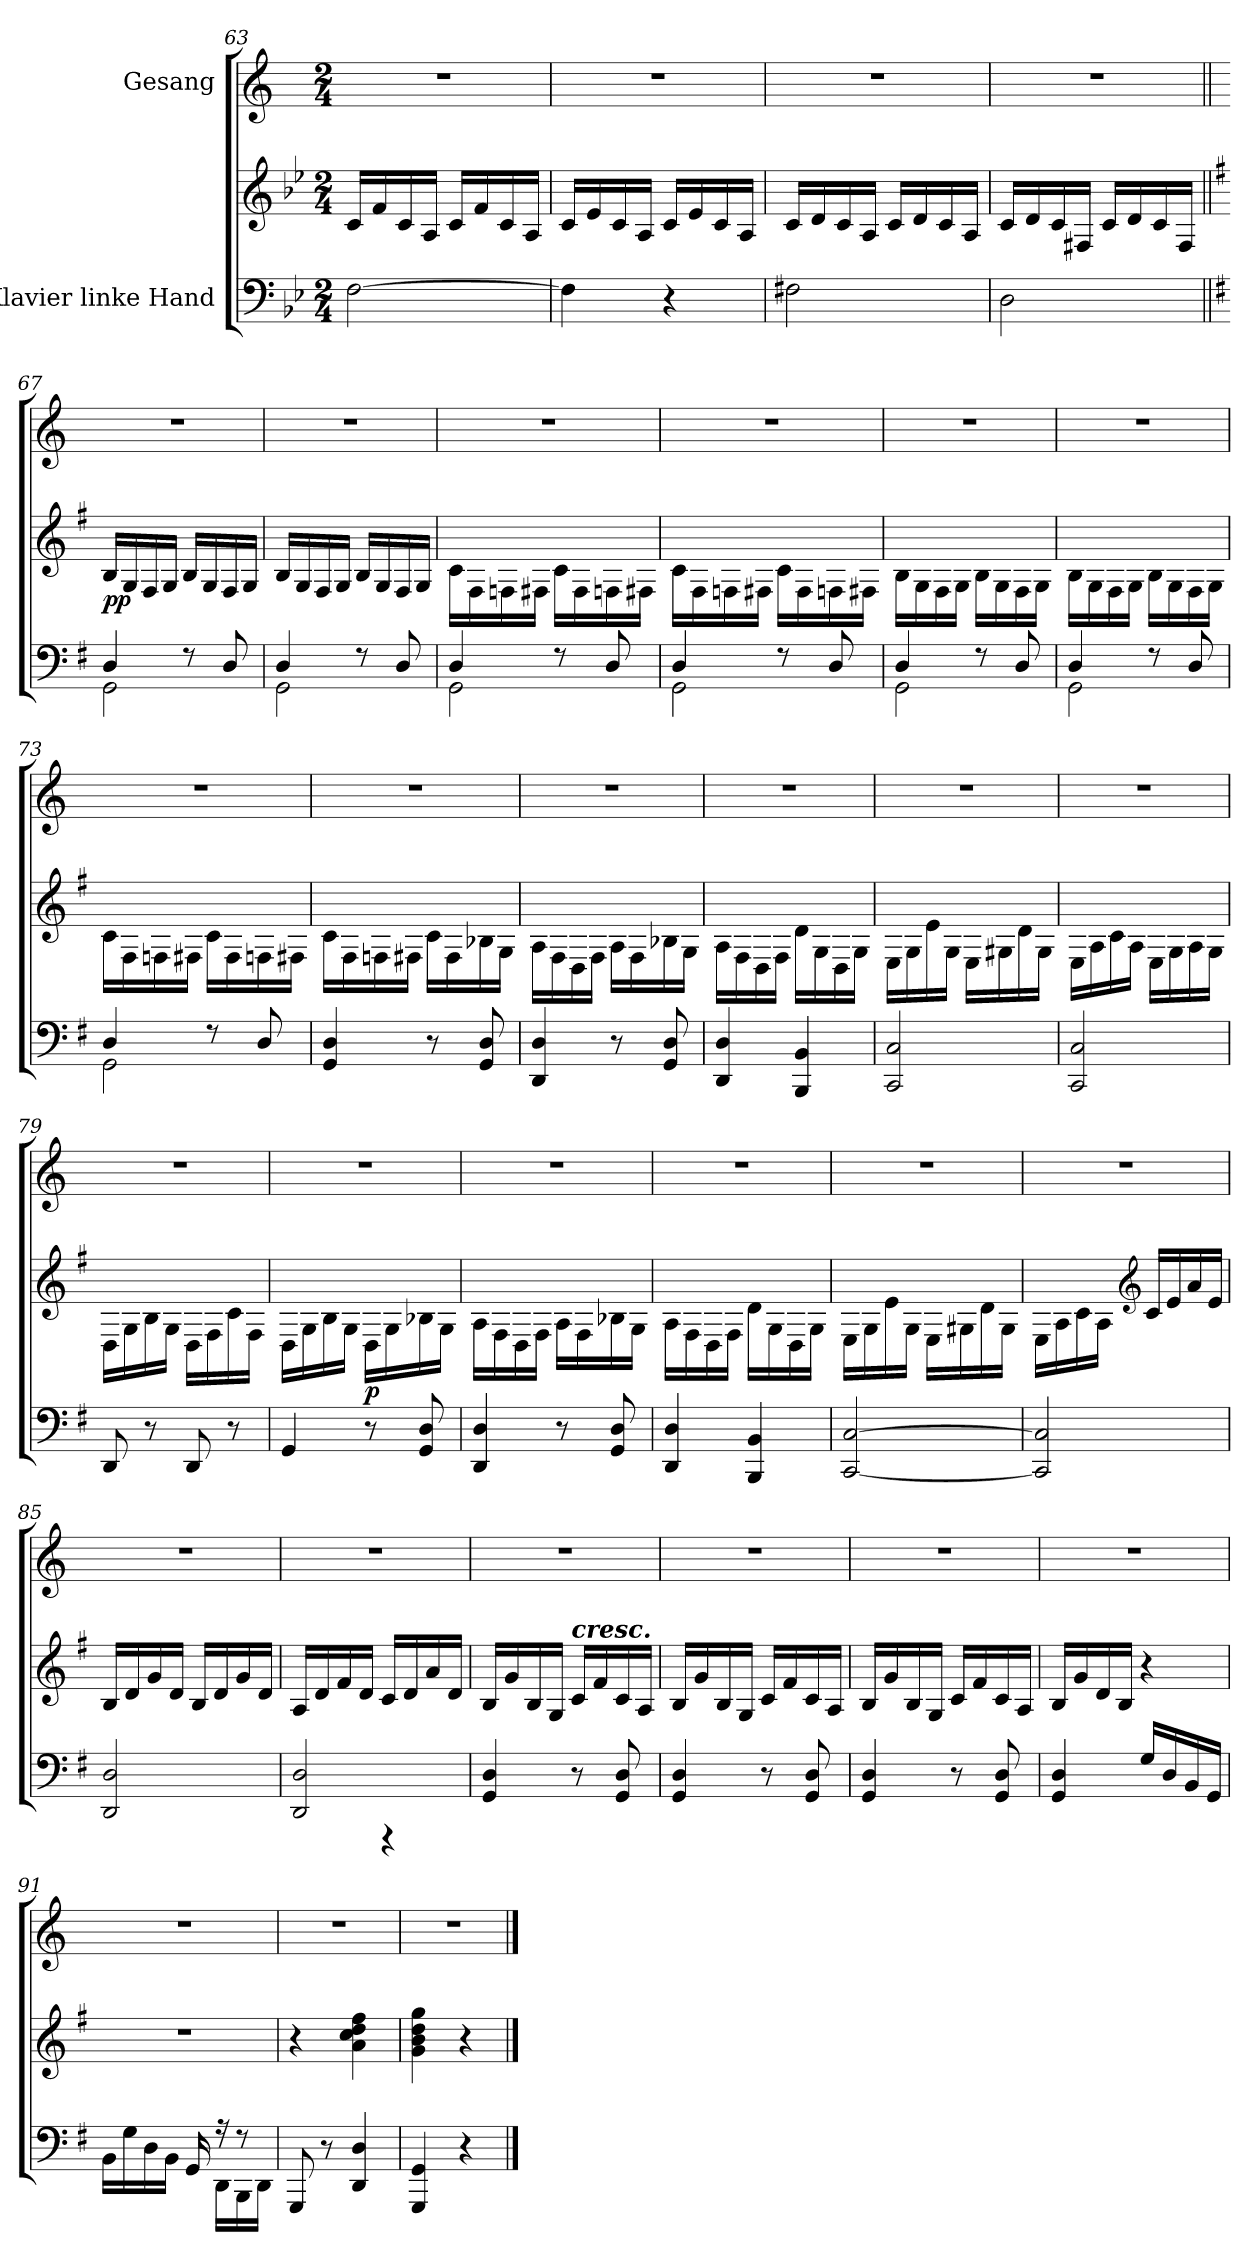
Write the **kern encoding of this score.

**kern	**kern	**dynam	**kern
*part2	*part2	*part2	*part1
*staff3	*staff2	*staff2/3	*staff1
*I"Klavier linke Hand	*	*	*I"Gesang
*clefF4	*clefG2	*	*clefG2
*k[b-e-]	*k[b-e-]	*	*k[]
*M2/4	*M2/4	*	*M2/4
=63	=63	=63	=63
[2F\	16c/LL	.	2r
.	16f/	.	.
.	16c/	.	.
.	16A/JJ	.	.
.	16c/LL	.	.
.	16f/	.	.
.	16c/	.	.
.	16A/JJ	.	.
=64	=64	=64	=64
4F\]	16c/LL	.	2r
.	16e-/	.	.
.	16c/	.	.
.	16A/JJ	.	.
4r	16c/LL	.	.
.	16e-/	.	.
.	16c/	.	.
.	16A/JJ	.	.
!!LO:LB:g=z
=65	=65	=65	=65
2F#X\	16c/LL	.	2r
.	16d/	.	.
.	16c/	.	.
.	16A/JJ	.	.
.	16c/LL	.	.
.	16d/	.	.
.	16c/	.	.
.	16A/JJ	.	.
=66	=66	=66	=66
*^	*	*	*
2ryy	2D\	16c/LL	.	2r
.	.	16d/	.	.
.	.	16c/	.	.
.	.	16F#X/JJ	.	.
.	.	16c/LL	.	.
.	.	16d/	.	.
.	.	16c/	.	.
.	.	16F#/JJ	.	.
!!LO:LB:g=z
=67||	=67||	=67||	=67||	=67||
*k[f#]	*	*k[f#]	*	*
!	!	!	!LO:DY:b	!
4D/	2GG\	16B/LL	pp	2r
.	.	16G/	.	.
.	.	16F#/	.	.
.	.	16G/JJ	.	.
8r	.	16B/LL	.	.
.	.	16G/	.	.
8D/	.	16F#/	.	.
.	.	16G/JJ	.	.
=68	=68	=68	=68	=68
4D/	2GG\	16B/LL	.	2r
.	.	16G/	.	.
.	.	16F#/	.	.
.	.	16G/JJ	.	.
8r	.	16B/LL	.	.
.	.	16G/	.	.
8D/	.	16F#/	.	.
.	.	16G/JJ	.	.
=69	=69	=69	=69	=69
4D/	2GG\	16c\LL	.	2r
.	.	16F#\	.	.
.	.	16Fn\	.	.
.	.	16F#X\JJ	.	.
8r	.	16c\LL	.	.
.	.	16F#\	.	.
8D/	.	16Fn\	.	.
.	.	16F#X\JJ	.	.
!!LO:PB:g=z
=70	=70	=70	=70	=70
4D/	2GG\	16c\LL	.	2r
.	.	16F#\	.	.
.	.	16Fn\	.	.
.	.	16F#X\JJ	.	.
8r	.	16c\LL	.	.
.	.	16F#\	.	.
8D/	.	16Fn\	.	.
.	.	16F#X\JJ	.	.
=71	=71	=71	=71	=71
4D/	2GG\	16B\LL	.	2r
.	.	16G\	.	.
.	.	16F#\	.	.
.	.	16G\JJ	.	.
8r	.	16B\LL	.	.
.	.	16G\	.	.
8D/	.	16F#\	.	.
.	.	16G\JJ	.	.
!!LO:LB:g=z
=72	=72	=72	=72	=72
4D/	2GG\	16B\LL	.	2r
.	.	16G\	.	.
.	.	16F#\	.	.
.	.	16G\JJ	.	.
8r	.	16B\LL	.	.
.	.	16G\	.	.
8D/	.	16F#\	.	.
.	.	16G\JJ	.	.
=73	=73	=73	=73	=73
4D/	2GG\	16c\LL	.	2r
.	.	16F#\	.	.
.	.	16Fn\	.	.
.	.	16F#X\JJ	.	.
8r	.	16c\LL	.	.
.	.	16F#\	.	.
8D/	.	16Fn\	.	.
.	.	16F#X\JJ	.	.
*v	*v	*	*	*
=74	=74	=74	=74
4GG/ 4D/	16c\LL	.	2r
.	16F#\	.	.
.	16Fn\	.	.
.	16F#X\JJ	.	.
8r	16c\LL	.	.
.	16F#\	.	.
8GG/ 8D/	16B-X\	.	.
.	16G\JJ	.	.
!!LO:LB:g=z
=75	=75	=75	=75
4DD/ 4D/	16A\LL	.	2r
.	16F#\	.	.
.	16D\	.	.
.	16F#\JJ	.	.
8r	16A\LL	.	.
.	16F#\	.	.
8GG/ 8D/	16B-X\	.	.
.	16G\JJ	.	.
=76	=76	=76	=76
4DD/ 4D/	16A\LL	.	2r
.	16F#\	.	.
.	16D\	.	.
.	16F#\JJ	.	.
4BBB/ 4BB/	16d\LL	.	.
.	16G\	.	.
.	16D\	.	.
.	16G\JJ	.	.
!!LO:LB:g=z
=77	=77	=77	=77
2CC/ 2C/	16E\LL	.	2r
.	16G\	.	.
.	16e\	.	.
.	16G\JJ	.	.
.	16E\LL	.	.
.	16G#X\	.	.
.	16d\	.	.
.	16G#\JJ	.	.
=78	=78	=78	=78
2CC/ 2C/	16E\LL	.	2r
.	16A\	.	.
.	16c\	.	.
.	16A\JJ	.	.
.	16E\LL	.	.
.	16G\	.	.
.	16A\	.	.
.	16G\JJ	.	.
=79	=79	=79	=79
8DD/	16D\LL	.	2r
.	16G\	.	.
8r	16B\	.	.
.	16G\JJ	.	.
8DD/	16D\LL	.	.
.	16F#\	.	.
8r	16c\	.	.
.	16F#\JJ	.	.
!!LO:PB:g=z
=80	=80	=80	=80
4GG/	16D\LL	.	2r
.	16G\	.	.
.	16B\	.	.
.	16G\JJ	.	.
!	!	!LO:DY:b	!
8r	16D\LL	p	.
.	16G\	.	.
8GG/ 8D/	16B-X\	.	.
.	16G\JJ	.	.
=81	=81	=81	=81
4DD/ 4D/	16A\LL	.	2r
.	16F#\	.	.
.	16D\	.	.
.	16F#\JJ	.	.
8r	16A\LL	.	.
.	16F#\	.	.
8GG/ 8D/	16B-X\	.	.
.	16G\JJ	.	.
!!LO:PB:g=z
=82	=82	=82	=82
4DD/ 4D/	16A\LL	.	2r
.	16F#\	.	.
.	16D\	.	.
.	16F#\JJ	.	.
4BBB/ 4BB/	16d\LL	.	.
.	16G\	.	.
.	16D\	.	.
.	16G\JJ	.	.
=83	=83	=83	=83
[2CC/ [2C/	16E\LL	.	2r
.	16G\	.	.
.	16e\	.	.
.	16G\JJ	.	.
.	16E\LL	.	.
.	16G#X\	.	.
.	16d\	.	.
.	16G#\JJ	.	.
=84	=84	=84	=84
2CC/] 2C/]	16E\LL	.	2r
.	16A\	.	.
.	16c\	.	.
.	16A\JJ	.	.
*	*clefG2	*	*
.	16c/LL	.	.
.	16e/	.	.
.	16a/	.	.
.	16e/JJ	.	.
!!LO:LB:g=z
=85	=85	=85	=85
2DD/ 2D/	16B/LL	.	2r
.	16d/	.	.
.	16g/	.	.
.	16d/JJ	.	.
.	16B/LL	.	.
.	16d/	.	.
.	16g/	.	.
.	16d/JJ	.	.
=86	=86	=86	=86
*^	*	*	*
2DD/ 2D/	4ryy	16A/LL	.	2r
.	.	16d/	.	.
.	.	16f#/	.	.
.	.	16d/JJ	.	.
.	4r	16c/LL	.	.
.	.	16d/	.	.
.	.	16a/	.	.
.	.	16d/JJ	.	.
*v	*v	*	*	*
=87	=87	=87	=87
4GG/ 4D/	16B/LL	.	2r
.	16g/	.	.
.	16B/	.	.
.	16G/JJ	.	.
!	!LO:TX:a:Bi:t=cresc.	!	!
8r	16c/LL	.	.
.	16f#/	.	.
8GG/ 8D/	16c/	.	.
.	16A/JJ	.	.
!!LO:LB:g=z
=88	=88	=88	=88
4GG/ 4D/	16B/LL	.	2r
.	16g/	.	.
.	16B/	.	.
.	16G/JJ	.	.
8r	16c/LL	.	.
.	16f#/	.	.
8GG/ 8D/	16c/	.	.
.	16A/JJ	.	.
!!LO:LB:g=z
=89	=89	=89	=89
4GG/ 4D/	16B/LL	.	2r
.	16g/	.	.
.	16B/	.	.
.	16G/JJ	.	.
8r	16c/LL	.	.
.	16f#/	.	.
8GG/ 8D/	16c/	.	.
.	16A/JJ	.	.
=90	=90	=90	=90
4GG/ 4D/	16B/LL	.	2r
.	16g/	.	.
.	16d/	.	.
.	16B/JJ	.	.
16G/LL	4r	.	.
16D/	.	.	.
16BB/	.	.	.
16GG/JJ	.	.	.
=91	=91	=91	=91
*^	*	*	*
16BB\LL	16ryy	2r	.	2r
*v	*v	*	*	*
16G\	.	.	.
16D\	.	.	.
16BB\JJ	.	.	.
16GG/	.	.	.
*^	*	*	*
16r	16DD\LL	.	.	.
8r	16BBB\	.	.	.
.	16DD\JJ	.	.	.
*v	*v	*	*	*
=92	=92	=92	=92
8GGG/	4r	.	2r
8r	.	.	.
4DD/ 4D/	4a\ 4cc\ 4dd\ 4ff#\	.	.
!!LO:LB:g=z
=93	=93	=93	=93
4GGG/ 4GG/	4g\ 4b\ 4dd\ 4gg\	.	2r
4r	4r	.	.
==	==	==	==
*-	*-	*-	*-
